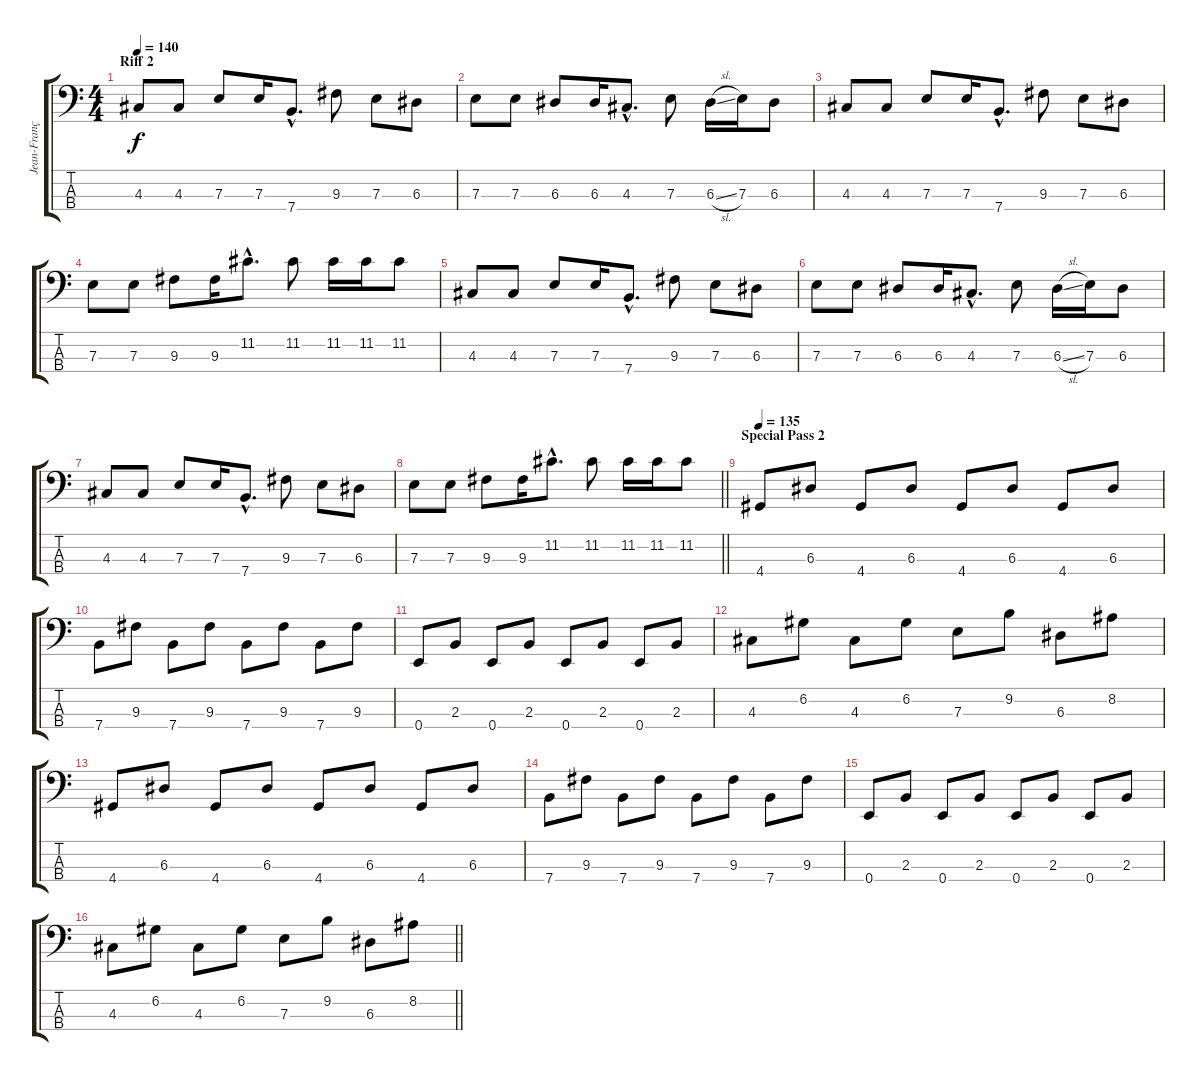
\track ("Jean-François Paré" "Jean-Franç") {instrument electricbasspick}
\staff {score tabs}
\tuning (G2 D2 A1 E1) {hide}
\ts (4 4)
\section ("" "Riff 2")
\tempo 140
\clef f4
\ks c
4.3.8{dy f} 4.3.8 7.3.8 7.3.16 7.4{hac}.8{d} 9.3.8 7.3.8 6.3.8 |
7.3.8 7.3.8 6.3.8 6.3.16 4.3{hac}.8{d} 7.3.8 6.3{sl}.16 7.3.16 6.3.8 |
4.3.8 4.3.8 7.3.8 7.3.16 7.4{hac}.8{d} 9.3.8 7.3.8 6.3.8 |
7.3.8 7.3.8 9.3.8 9.3.16 11.2{hac}.8{d} 11.2.8 11.2.16 11.2.16 11.2.8 |
4.3.8 4.3.8 7.3.8 7.3.16 7.4{hac}.8{d} 9.3.8 7.3.8 6.3.8 |
7.3.8 7.3.8 6.3.8 6.3.16 4.3{hac}.8{d} 7.3.8 6.3{sl}.16 7.3.16 6.3.8 |
4.3.8 4.3.8 7.3.8 7.3.16 7.4{hac}.8{d} 9.3.8 7.3.8 6.3.8 |
\barLineRight lightlight
7.3.8 7.3.8 9.3.8 9.3.16 11.2{hac}.8{d} 11.2.8 11.2.16 11.2.16 11.2.8 |
\section ("" "Special Pass 2")
\tempo 135
4.4.8 6.3.8 4.4.8 6.3.8 4.4.8 6.3.8 4.4.8 6.3.8 |
7.4.8 9.3.8 7.4.8 9.3.8 7.4.8 9.3.8 7.4.8 9.3.8 |
0.4.8 2.3.8 0.4.8 2.3.8 0.4.8 2.3.8 0.4.8 2.3.8 |
4.3.8 6.2.8 4.3.8 6.2.8 7.3.8 9.2.8 6.3.8 8.2.8 |
4.4.8 6.3.8 4.4.8 6.3.8 4.4.8 6.3.8 4.4.8 6.3.8 |
7.4.8 9.3.8 7.4.8 9.3.8 7.4.8 9.3.8 7.4.8 9.3.8 |
0.4.8 2.3.8 0.4.8 2.3.8 0.4.8 2.3.8 0.4.8 2.3.8 |
\barLineRight lightlight
4.3.8 6.2.8 4.3.8 6.2.8 7.3.8 9.2.8 6.3.8 8.2.8
